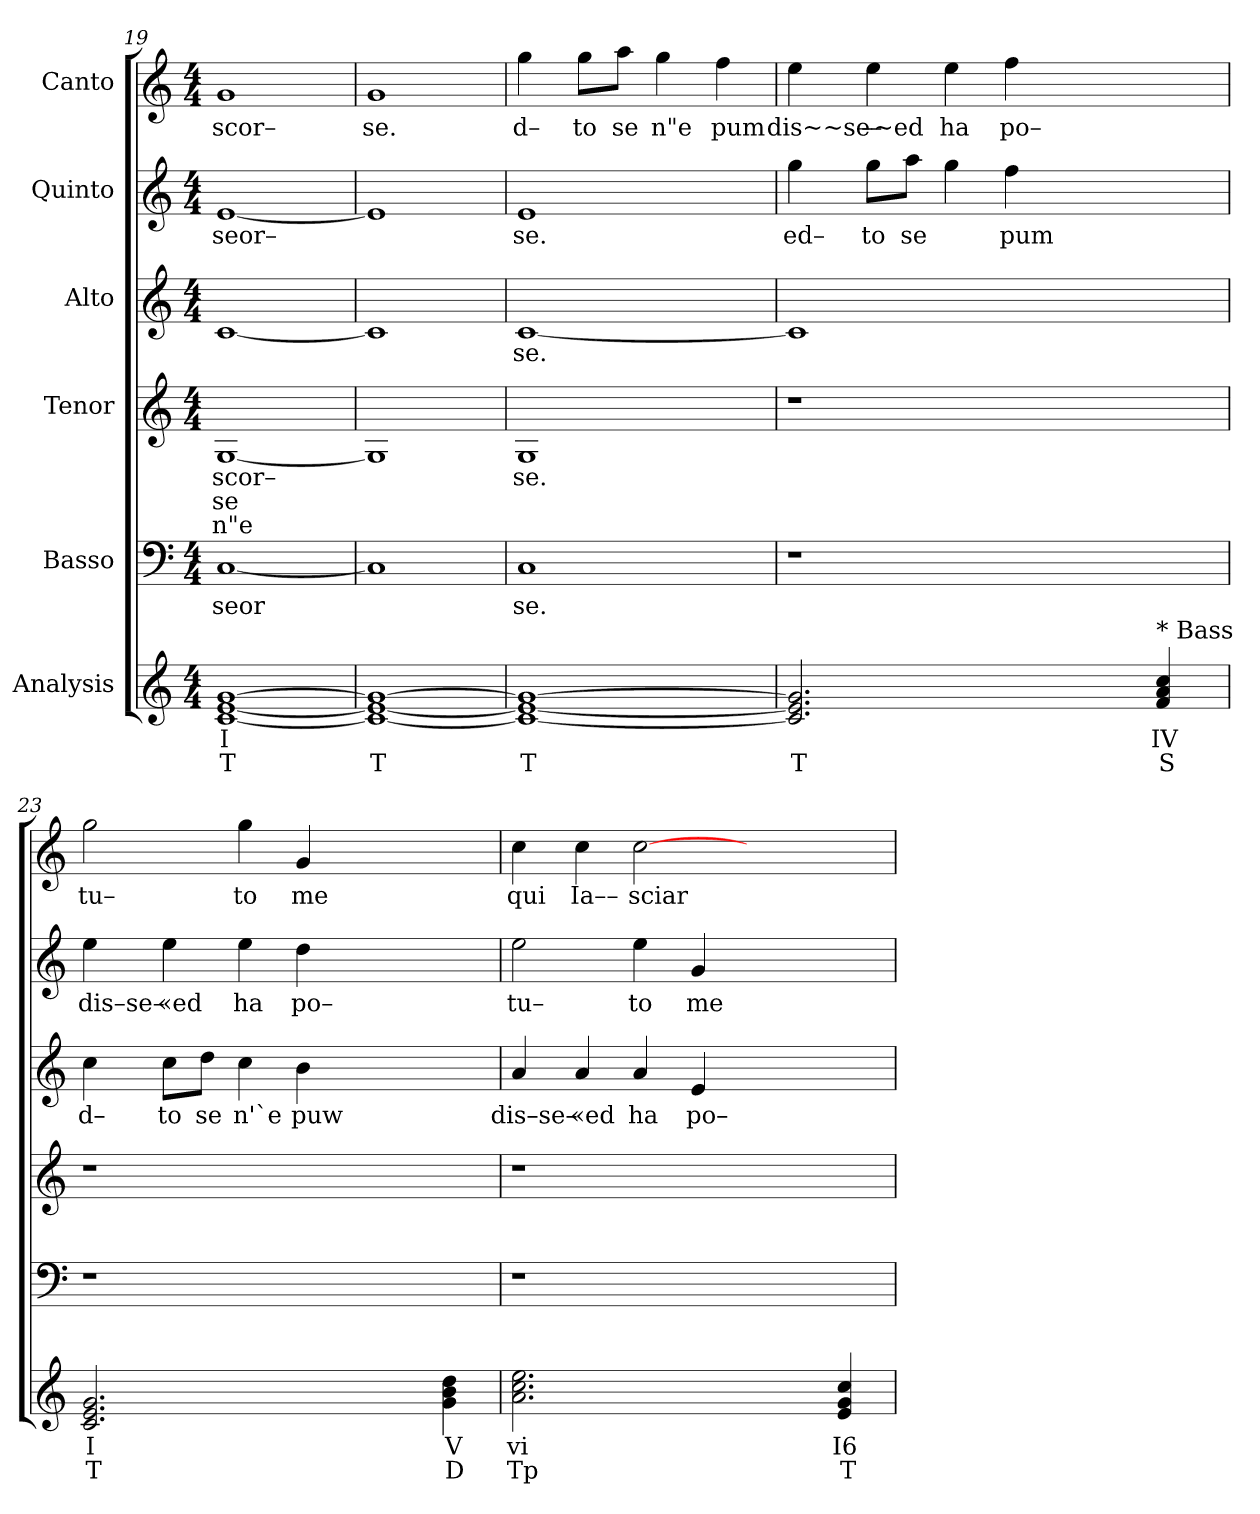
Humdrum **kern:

**kern	**text	**text	**kern	**text	**kern	**text	**text	**text	**kern	**text	**kern	**text	**kern	**text
*part6	*part6	*part6	*part5	*part5	*part4	*part4	*part4	*part4	*part3	*part3	*part2	*part2	*part1	*part1
*staff6	*staff6	*staff6	*staff5	*staff5	*staff4	*staff4	*staff4	*staff4	*staff3	*staff3	*staff2	*staff2	*staff1	*staff1
*I"Analysis	*	*	*I"Basso	*	*I"Tenor	*	*	*	*I"Alto	*	*I"Quinto	*	*I"Canto	*
*	*	*	*clefF4	*	*clefG2	*	*	*	*clefG2	*	*clefG2	*	*clefG2	*
*k[]	*	*	*k[]	*	*k[]	*	*	*	*k[]	*	*k[]	*	*k[]	*
*M4/4	*	*	*M4/4	*	*M4/4	*	*	*	*M4/4	*	*M4/4	*	*M4/4	*
=19	=19	=19	=19	=19	=19	=19	=19	=19	=19	=19	=19	=19	=19	=19
!	!	!	!	!LO:LY:b	!	!	!	!	!	!	!	!	!	!
!	!	!	!	!	!	!LO:LY:b	!LO:LY:b	!LO:LY:b	!	!	!	!	!	!
!	!	!	!	!	!	!	!	!	!	!	!	!LO:LY:b	!	!
!	!	!	!	!	!	!	!	!	!	!	!	!	!	!LO:LY:b
[1c [1e [1g	I	T	[1C	seor	[1G	scor–	se	n"e	[1c	.	[1e	seor–	1g	scor–
=20	=20	=20	=20	=20	=20	=20	=20	=20	=20	=20	=20	=20	=20	=20
!	!	!	!	!	!	!	!	!	!	!	!	!	!	!LO:LY:b
1c_ 1e_ 1g_	.	T	1C]	.	1G]	.	.	.	1c]	.	1e]	.	1g	se.
=21	=21	=21	=21	=21	=21	=21	=21	=21	=21	=21	=21	=21	=21	=21
!	!	!	!	!LO:LY:b	!	!	!	!	!	!	!	!	!	!
!	!	!	!	!	!	!LO:LY:b	!	!	!	!	!	!	!	!
!	!	!	!	!	!	!	!	!	!	!LO:LY:b	!	!	!	!
!	!	!	!	!	!	!	!	!	!	!	!	!LO:LY:b	!	!
!	!	!	!	!	!	!	!	!	!	!	!	!	!	!LO:LY:b
1c_ 1e_ 1g_	.	T	1C	se.	1G	se.	.	.	[1c	se.	1e	se.	4gg\	d–
!	!	!	!	!	!	!	!	!	!	!	!	!	!	!LO:LY:b
.	.	.	.	.	.	.	.	.	.	.	.	.	8gg\L	to
!	!	!	!	!	!	!	!	!	!	!	!	!	!	!LO:LY:b
.	.	.	.	.	.	.	.	.	.	.	.	.	8aa\J	se
!	!	!	!	!	!	!	!	!	!	!	!	!	!	!LO:LY:b
.	.	.	.	.	.	.	.	.	.	.	.	.	4gg\	n"e
!	!	!	!	!	!	!	!	!	!	!	!	!	!	!LO:LY:b
.	.	.	.	.	.	.	.	.	.	.	.	.	4ff\	pum
=22	=22	=22	=22	=22	=22	=22	=22	=22	=22	=22	=22	=22	=22	=22
!	!	!	!	!	!	!	!	!	!	!	!	!LO:LY:b	!	!
!	!	!	!	!	!	!	!	!	!	!	!	!	!	!LO:LY:b
2.c] 2.e] 2.g]	.	T	1r	.	1r	.	.	.	1c]	.	4gg\	ed–	4ee\	dis~~se–
!	!	!	!	!	!	!	!	!	!	!	!	!LO:LY:b	!	!
!	!	!	!	!	!	!	!	!	!	!	!	!	!	!LO:LY:b
.	.	.	.	.	.	.	.	.	.	.	8gg\L	to	4ee\	–~ed
!	!	!	!	!	!	!	!	!	!	!	!	!LO:LY:b	!	!
.	.	.	.	.	.	.	.	.	.	.	8aa\J	se	.	.
!	!	!	!	!	!	!	!	!	!	!	!	!	!	!LO:LY:b
.	.	.	.	.	.	.	.	.	.	.	4gg\	.	4ee\	ha
!	!	!	!	!	!	!	!	!	!	!	!	!LO:LY:b	!	!
!	!	!	!	!	!	!	!	!	!	!	!	!	!	!LO:LY:b
2.ryy	.	.	.	.	.	.	.	.	.	.	4ff\	pum	4ff\	po–
.	.	.	2.ryy	.	2.ryy	.	.	.	2.ryy	.	2.ryy	.	2.ryy	.
!LO:TX:a:t=* Bass	!	!	!	!	!	!	!	!	!	!	!	!	!	!
4f 4a 4cc	IV	S	.	.	.	.	.	.	.	.	.	.	.	.
=23	=23	=23	=23	=23	=23	=23	=23	=23	=23	=23	=23	=23	=23	=23
!	!	!	!	!	!	!	!	!	!	!LO:LY:b	!	!	!	!
!	!	!	!	!	!	!	!	!	!	!	!	!LO:LY:b	!	!
!	!	!	!	!	!	!	!	!	!	!	!	!	!	!LO:LY:b
2.c 2.e 2.g	I	T	1r	.	1r	.	.	.	4cc\	d–	4ee\	dis–se–	2gg\	tu–
!	!	!	!	!	!	!	!	!	!	!LO:LY:b	!	!	!	!
!	!	!	!	!	!	!	!	!	!	!	!	!LO:LY:b	!	!
.	.	.	.	.	.	.	.	.	8cc\L	to	4ee\	«ed	.	.
!	!	!	!	!	!	!	!	!	!	!LO:LY:b	!	!	!	!
.	.	.	.	.	.	.	.	.	8dd\J	se	.	.	.	.
!	!	!	!	!	!	!	!	!	!	!LO:LY:b	!	!	!	!
!	!	!	!	!	!	!	!	!	!	!	!	!LO:LY:b	!	!
!	!	!	!	!	!	!	!	!	!	!	!	!	!	!LO:LY:b
.	.	.	.	.	.	.	.	.	4cc\	n'`e	4ee\	ha	4gg\	to
!	!	!	!	!	!	!	!	!	!	!LO:LY:b	!	!	!	!
!	!	!	!	!	!	!	!	!	!	!	!	!LO:LY:b	!	!
!	!	!	!	!	!	!	!	!	!	!	!	!	!	!LO:LY:b
2.ryy	.	.	.	.	.	.	.	.	4b\	puw	4dd\	po–	4g/	me
.	.	.	2.ryy	.	2.ryy	.	.	.	2.ryy	.	2.ryy	.	2.ryy	.
4g 4b 4dd	V	D	.	.	.	.	.	.	.	.	.	.	.	.
=24	=24	=24	=24	=24	=24	=24	=24	=24	=24	=24	=24	=24	=24	=24
!	!	!	!	!	!	!	!	!	!	!LO:LY:b	!	!	!	!
!	!	!	!	!	!	!	!	!	!	!	!	!LO:LY:b	!	!
!	!	!	!	!	!	!	!	!	!	!	!	!	!	!LO:LY:b
2.a 2.cc 2.ee	vi	Tp	1r	.	1r	.	.	.	4a/	dis–se–	2ee\	tu–	4cc\	qui
!	!	!	!	!	!	!	!	!	!	!LO:LY:b	!	!	!	!
!	!	!	!	!	!	!	!	!	!	!	!	!	!	!LO:LY:b
.	.	.	.	.	.	.	.	.	4a/	«ed	.	.	4cc\	Ia––
!	!	!	!	!	!	!	!	!	!	!LO:LY:b	!	!	!	!
!	!	!	!	!	!	!	!	!	!	!	!	!LO:LY:b	!	!
!	!	!	!	!	!	!	!	!	!	!	!	!	!	!LO:LY:b
.	.	.	.	.	.	.	.	.	4a/	ha	4ee\	to	[2cc\	sciar
!	!	!	!	!	!	!	!	!	!	!LO:LY:b	!	!	!	!
!	!	!	!	!	!	!	!	!	!	!	!	!LO:LY:b	!	!
2.ryy	.	.	.	.	.	.	.	.	4e/	po–	4g/	me	.	.
.	.	.	2.ryy	.	2.ryy	.	.	.	2.ryy	.	2.ryy	.	2.ryy	.
4e 4g 4cc	I6	T	.	.	.	.	.	.	.	.	.	.	.	.
=	=	=	=	=	=	=	=	=	=	=	=	=	=	=
*-	*-	*-	*-	*-	*-	*-	*-	*-	*-	*-	*-	*-	*-	*-
